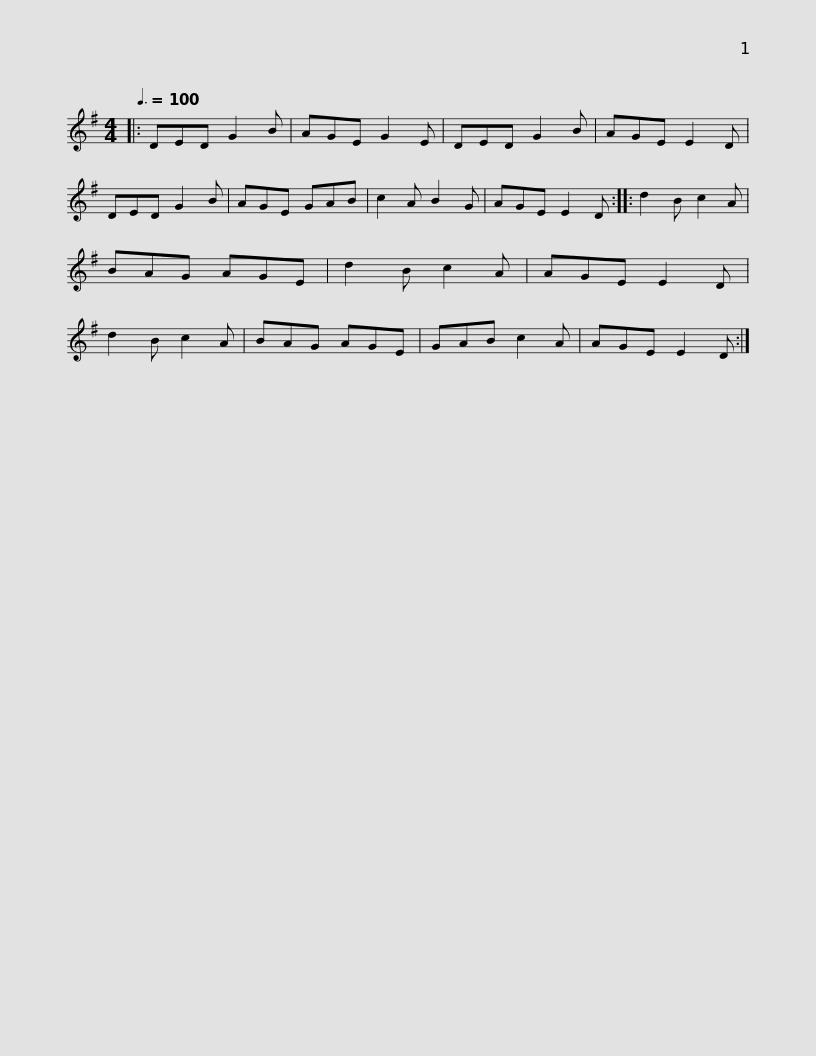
X:1
L:1/8
Q:3/8=100
M:4/4
I:linebreak $
K:G
V:1 treble
V:1
|: DED G2 B | AGE G2 E | DED G2 B | AGE E2 D | DED G2 B | %5
 AGE GAB | c2 A B2 G | AGE E2 D ::$ d2 B c2 A | BAG AGE | %10
 d2 B c2 A | AGE E2 D | d2 B c2 A | BAG AGE | GAB c2 A | %15
 AGE E2 D :| %16
